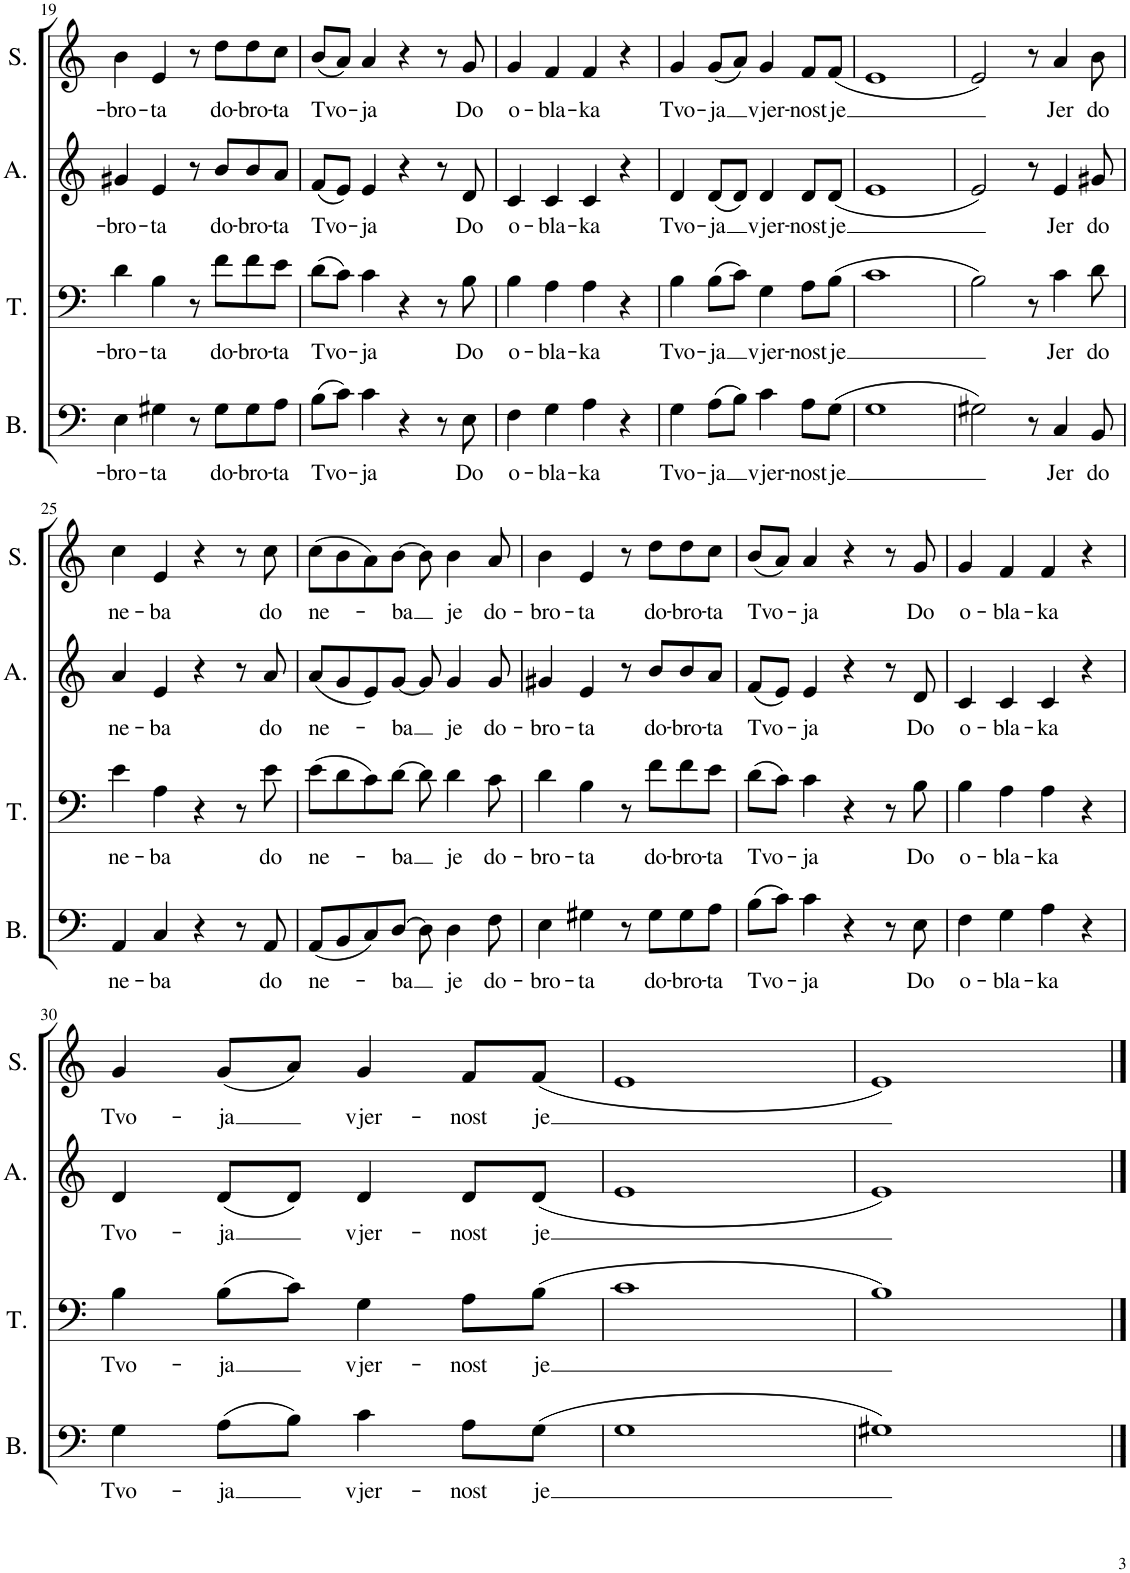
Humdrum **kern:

**kern	**text	**kern	**text	**kern	**text	**kern	**text
*part4	*part4	*part3	*part3	*part2	*part2	*part1	*part1
*staff4	*staff4	*staff3	*staff3	*staff2	*staff2	*staff1	*staff1
*I"Bass	*	*I"Tenor	*	*I"Alto	*	*I"Soprano	*
*I'B.	*	*I'T.	*	*I'A.	*	*I'S.	*
!!LO:PB:g=z
*clefF4	*	*clefF4	*	*clefG2	*	*clefG2	*
*k[]	*	*k[]	*	*k[]	*	*k[]	*
*M4/4	*	*M4/4	*	*M4/4	*	*M4/4	*
=19	=19	=19	=19	=19	=19	=19	=19
!	!LO:LY:b	!	!LO:LY:b	!	!LO:LY:b	!	!LO:LY:b
4E\	-bro-	4d\	-bro-	4g#X/	-bro-	4b\	-bro-
!	!LO:LY:b	!	!LO:LY:b	!	!LO:LY:b	!	!LO:LY:b
4G#X\	-ta	4B\	-ta	4e/	-ta	4e/	-ta
8r	.	8r	.	8r	.	8r	.
!	!LO:LY:b	!	!LO:LY:b	!	!LO:LY:b	!	!LO:LY:b
8G#\L	do-	8f\L	do-	8b/L	do-	8dd\L	do-
!	!LO:LY:b	!	!LO:LY:b	!	!LO:LY:b	!	!LO:LY:b
8G#\	-bro-	8f\	-bro-	8b/	-bro-	8dd\	-bro-
!	!LO:LY:b	!	!LO:LY:b	!	!LO:LY:b	!	!LO:LY:b
8A\J	-ta	8e\J	-ta	8a/J	-ta	8cc\J	-ta
=20	=20	=20	=20	=20	=20	=20	=20
!	!LO:LY:b	!	!LO:LY:b	!	!LO:LY:b	!	!LO:LY:b
(8B\L	Tvo-	(8d\L	Tvo-	(8f/L	Tvo-	(8b/L	Tvo-
8c\J)	.	8c\J)	.	8e/J)	.	8a/J)	.
!	!LO:LY:b	!	!LO:LY:b	!	!LO:LY:b	!	!LO:LY:b
4c\	-ja	4c\	-ja	4e/	-ja	4a/	-ja
4r	.	4r	.	4r	.	4r	.
8r	.	8r	.	8r	.	8r	.
!	!LO:LY:b	!	!LO:LY:b	!	!LO:LY:b	!	!LO:LY:b
8E\	Do	8B\	Do	8d/	Do	8g/	Do
=21	=21	=21	=21	=21	=21	=21	=21
!	!LO:LY:b	!	!LO:LY:b	!	!LO:LY:b	!	!LO:LY:b
4F\	o-	4B\	o-	4c/	o-	4g/	o-
!	!LO:LY:b	!	!LO:LY:b	!	!LO:LY:b	!	!LO:LY:b
4G\	-bla-	4A\	-bla-	4c/	-bla-	4f/	-bla-
!	!LO:LY:b	!	!LO:LY:b	!	!LO:LY:b	!	!LO:LY:b
4A\	-ka	4A\	-ka	4c/	-ka	4f/	-ka
4r	.	4r	.	4r	.	4r	.
=22	=22	=22	=22	=22	=22	=22	=22
!	!LO:LY:b	!	!LO:LY:b	!	!LO:LY:b	!	!LO:LY:b
4G\	Tvo-	4B\	Tvo-	4d/	Tvo-	4g/	Tvo-
!	!LO:LY:b	!	!LO:LY:b	!	!LO:LY:b	!	!LO:LY:b
(8A\L	-ja	(8B\L	-ja	(8d/L	-ja	(8g/L	-ja
8B\J)	.	8c\J)	.	8d/J)	.	8a/J)	.
!	!LO:LY:b	!	!LO:LY:b	!	!LO:LY:b	!	!LO:LY:b
4c\	vjer-	4G\	vjer-	4d/	vjer-	4g/	vjer-
!	!LO:LY:b	!	!LO:LY:b	!	!LO:LY:b	!	!LO:LY:b
8A\L	-nost	8A\L	-nost	8d/L	-nost	8f/L	-nost
!	!LO:LY:b	!	!LO:LY:b	!	!LO:LY:b	!	!LO:LY:b
(8G\J	je	(8B\J	je	(8d/J	je	(8f/J	je
=23	=23	=23	=23	=23	=23	=23	=23
1G	.	1c	.	1e	.	1e	.
=24	=24	=24	=24	=24	=24	=24	=24
2G#X\)	.	2B\)	.	2e/)	.	2e/)	.
8r	.	8r	.	8r	.	8r	.
!	!LO:LY:b	!	!LO:LY:b	!	!LO:LY:b	!	!LO:LY:b
4C/	Jer	4c\	Jer	4e/	Jer	4a/	Jer
!	!LO:LY:b	!	!LO:LY:b	!	!LO:LY:b	!	!LO:LY:b
8BB/	do	8d\	do	8g#X/	do	8b\	do
!!LO:LB:g=z
=25	=25	=25	=25	=25	=25	=25	=25
!	!LO:LY:b	!	!LO:LY:b	!	!LO:LY:b	!	!LO:LY:b
4AA/	ne-	4e\	ne-	4a/	ne-	4cc\	ne-
!	!LO:LY:b	!	!LO:LY:b	!	!LO:LY:b	!	!LO:LY:b
4C/	-ba	4A\	-ba	4e/	-ba	4e/	-ba
4r	.	4r	.	4r	.	4r	.
8r	.	8r	.	8r	.	8r	.
!	!LO:LY:b	!	!LO:LY:b	!	!LO:LY:b	!	!LO:LY:b
8AA/	do	8e\	do	8a/	do	8cc\	do
=26	=26	=26	=26	=26	=26	=26	=26
!	!LO:LY:b	!	!LO:LY:b	!	!LO:LY:b	!	!LO:LY:b
(8AA/L	ne-	(8e\L	ne-	(8a/L	ne-	(8cc\L	ne-
8BB/	.	8d\	.	8g/	.	8b\	.
8C/)	.	8c\)	.	8e/)	.	8a\)	.
!	!LO:LY:b	!	!LO:LY:b	!	!LO:LY:b	!	!LO:LY:b
[8D/J	-ba	[8d\J	-ba	[8g/J	-ba	[8b\J	-ba
8D\]	.	8d\]	.	8g/]	.	8b\]	.
!	!LO:LY:b	!	!LO:LY:b	!	!LO:LY:b	!	!LO:LY:b
4D\	je	4d\	je	4g/	je	4b\	je
!	!LO:LY:b	!	!LO:LY:b	!	!LO:LY:b	!	!LO:LY:b
8F\	do-	8c\	do-	8g/	do-	8a/	do-
=27	=27	=27	=27	=27	=27	=27	=27
!	!LO:LY:b	!	!LO:LY:b	!	!LO:LY:b	!	!LO:LY:b
4E\	-bro-	4d\	-bro-	4g#X/	-bro-	4b\	-bro-
!	!LO:LY:b	!	!LO:LY:b	!	!LO:LY:b	!	!LO:LY:b
4G#X\	-ta	4B\	-ta	4e/	-ta	4e/	-ta
8r	.	8r	.	8r	.	8r	.
!	!LO:LY:b	!	!LO:LY:b	!	!LO:LY:b	!	!LO:LY:b
8G#\L	do-	8f\L	do-	8b/L	do-	8dd\L	do-
!	!LO:LY:b	!	!LO:LY:b	!	!LO:LY:b	!	!LO:LY:b
8G#\	-bro-	8f\	-bro-	8b/	-bro-	8dd\	-bro-
!	!LO:LY:b	!	!LO:LY:b	!	!LO:LY:b	!	!LO:LY:b
8A\J	-ta	8e\J	-ta	8a/J	-ta	8cc\J	-ta
=28	=28	=28	=28	=28	=28	=28	=28
!	!LO:LY:b	!	!LO:LY:b	!	!LO:LY:b	!	!LO:LY:b
(8B\L	Tvo-	(8d\L	Tvo-	(8f/L	Tvo-	(8b/L	Tvo-
8c\J)	.	8c\J)	.	8e/J)	.	8a/J)	.
!	!LO:LY:b	!	!LO:LY:b	!	!LO:LY:b	!	!LO:LY:b
4c\	-ja	4c\	-ja	4e/	-ja	4a/	-ja
4r	.	4r	.	4r	.	4r	.
8r	.	8r	.	8r	.	8r	.
!	!LO:LY:b	!	!LO:LY:b	!	!LO:LY:b	!	!LO:LY:b
8E\	Do	8B\	Do	8d/	Do	8g/	Do
=29	=29	=29	=29	=29	=29	=29	=29
!	!LO:LY:b	!	!LO:LY:b	!	!LO:LY:b	!	!LO:LY:b
4F\	o-	4B\	o-	4c/	o-	4g/	o-
!	!LO:LY:b	!	!LO:LY:b	!	!LO:LY:b	!	!LO:LY:b
4G\	-bla-	4A\	-bla-	4c/	-bla-	4f/	-bla-
!	!LO:LY:b	!	!LO:LY:b	!	!LO:LY:b	!	!LO:LY:b
4A\	-ka	4A\	-ka	4c/	-ka	4f/	-ka
4r	.	4r	.	4r	.	4r	.
!!LO:LB:g=z
=30	=30	=30	=30	=30	=30	=30	=30
!	!LO:LY:b	!	!LO:LY:b	!	!LO:LY:b	!	!LO:LY:b
4G\	Tvo-	4B\	Tvo-	4d/	Tvo-	4g/	Tvo-
!	!LO:LY:b	!	!LO:LY:b	!	!LO:LY:b	!	!LO:LY:b
(8A\L	-ja	(8B\L	-ja	(8d/L	-ja	(8g/L	-ja
8B\J)	.	8c\J)	.	8d/J)	.	8a/J)	.
!	!LO:LY:b	!	!LO:LY:b	!	!LO:LY:b	!	!LO:LY:b
4c\	vjer-	4G\	vjer-	4d/	vjer-	4g/	vjer-
!	!LO:LY:b	!	!LO:LY:b	!	!LO:LY:b	!	!LO:LY:b
8A\L	-nost	8A\L	-nost	8d/L	-nost	8f/L	-nost
!	!LO:LY:b	!	!LO:LY:b	!	!LO:LY:b	!	!LO:LY:b
(8G\J	je	(8B\J	je	(8d/J	je	(8f/J	je
=31	=31	=31	=31	=31	=31	=31	=31
1G	.	1c	.	1e	.	1e	.
=32	=32	=32	=32	=32	=32	=32	=32
1G#X)	.	1B)	.	1e)	.	1e)	.
==	==	==	==	==	==	==	==
*-	*-	*-	*-	*-	*-	*-	*-
